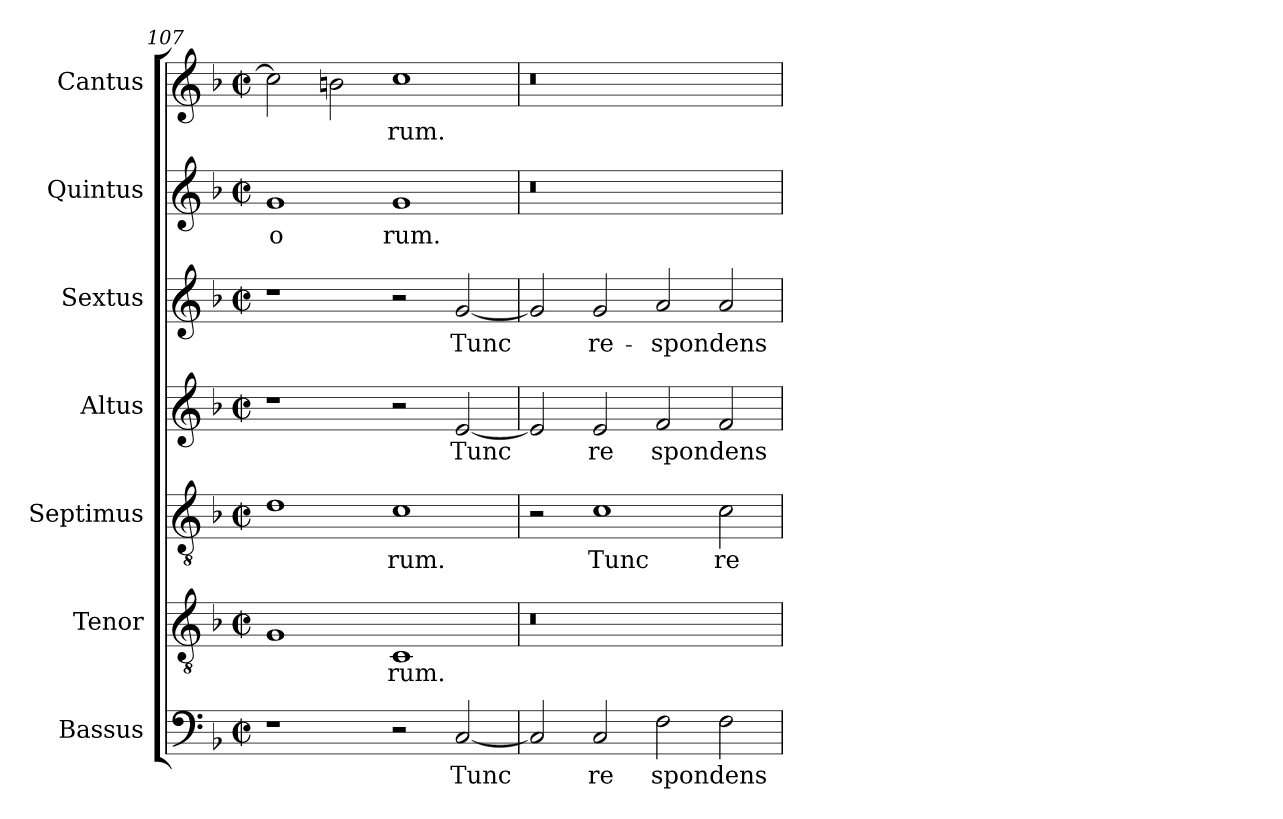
**kern	**text	**kern	**text	**kern	**text	**kern	**text	**kern	**text	**kern	**text	**kern	**text
*part7	*part7	*part6	*part6	*part5	*part5	*part4	*part4	*part3	*part3	*part2	*part2	*part1	*part1
*staff7	*staff7	*staff6	*staff6	*staff5	*staff5	*staff4	*staff4	*staff3	*staff3	*staff2	*staff2	*staff1	*staff1
*I"Bassus	*	*I"Tenor	*	*I"Septimus	*	*I"Altus	*	*I"Sextus	*	*I"Quintus	*	*I"Cantus	*
*clefF4	*	*clefGv2	*	*clefGv2	*	*clefG2	*	*clefG2	*	*clefG2	*	*clefG2	*
*k[b-]	*	*k[b-]	*	*k[b-]	*	*k[b-]	*	*k[b-]	*	*k[b-]	*	*k[b-]	*
*F:	*	*F:	*	*F:	*	*F:	*	*F:	*	*F:	*	*F:	*
*M2/2	*	*M2/2	*	*M2/2	*	*M2/2	*	*M2/2	*	*M2/2	*	*M2/2	*
*met(c|)	*	*met(c|)	*	*met(c|)	*	*met(c|)	*	*met(c|)	*	*met(c|)	*	*met(c|)	*
=107	=107	=107	=107	=107	=107	=107	=107	=107	=107	=107	=107	=107	=107
!	!	!	!	!	!	!	!	!	!	!	!LO:LY:b:cj	!	!
1r	.	1G	.	1d	.	1r	.	1r	.	1g	o	2cc\]	.
.	.	.	.	.	.	.	.	.	.	.	.	2b\	.
!	!	!	!LO:LY:b:cj	!	!LO:LY:b:cj	!	!	!	!	!	!LO:LY:b:cj	!	!LO:LY:b:cj
2r	.	1C	rum.	1c	rum.	2r	.	2r	.	1g	rum.	1cc	rum.
!	!LO:LY:b	!	!	!	!	!	!LO:LY:b	!	!LO:LY:b	!	!	!	!
[<2C/	Tunc	.	.	.	.	[<2e/	Tunc	[<2g/	Tunc	.	.	.	.
=108	=108	=108	=108	=108	=108	=108	=108	=108	=108	=108	=108	=108	=108
2C/]	.	0r	.	2r	.	2e/]	.	2g/]	.	0r	.	0r	.
!	!LO:LY:b:cj	!	!	!	!LO:LY:b:cj	!	!LO:LY:b:cj	!	!LO:LY:b:cj	!	!	!	!
2C/	re	.	.	1c	Tunc	2e/	re	2g/	re-	.	.	.	.
!	!LO:LY:b:cj	!	!	!	!	!	!LO:LY:b:cj	!	!LO:LY:b:cj	!	!	!	!
2F\	spondens	.	.	.	.	2f/	spondens	2a/	-spondens	.	.	.	.
!	!	!	!	!	!LO:LY:b:cj	!	!	!	!	!	!	!	!
2F\	.	.	.	2c\	re	2f/	.	2a/	.	.	.	.	.
=	=	=	=	=	=	=	=	=	=	=	=	=	=
*-	*-	*-	*-	*-	*-	*-	*-	*-	*-	*-	*-	*-	*-
